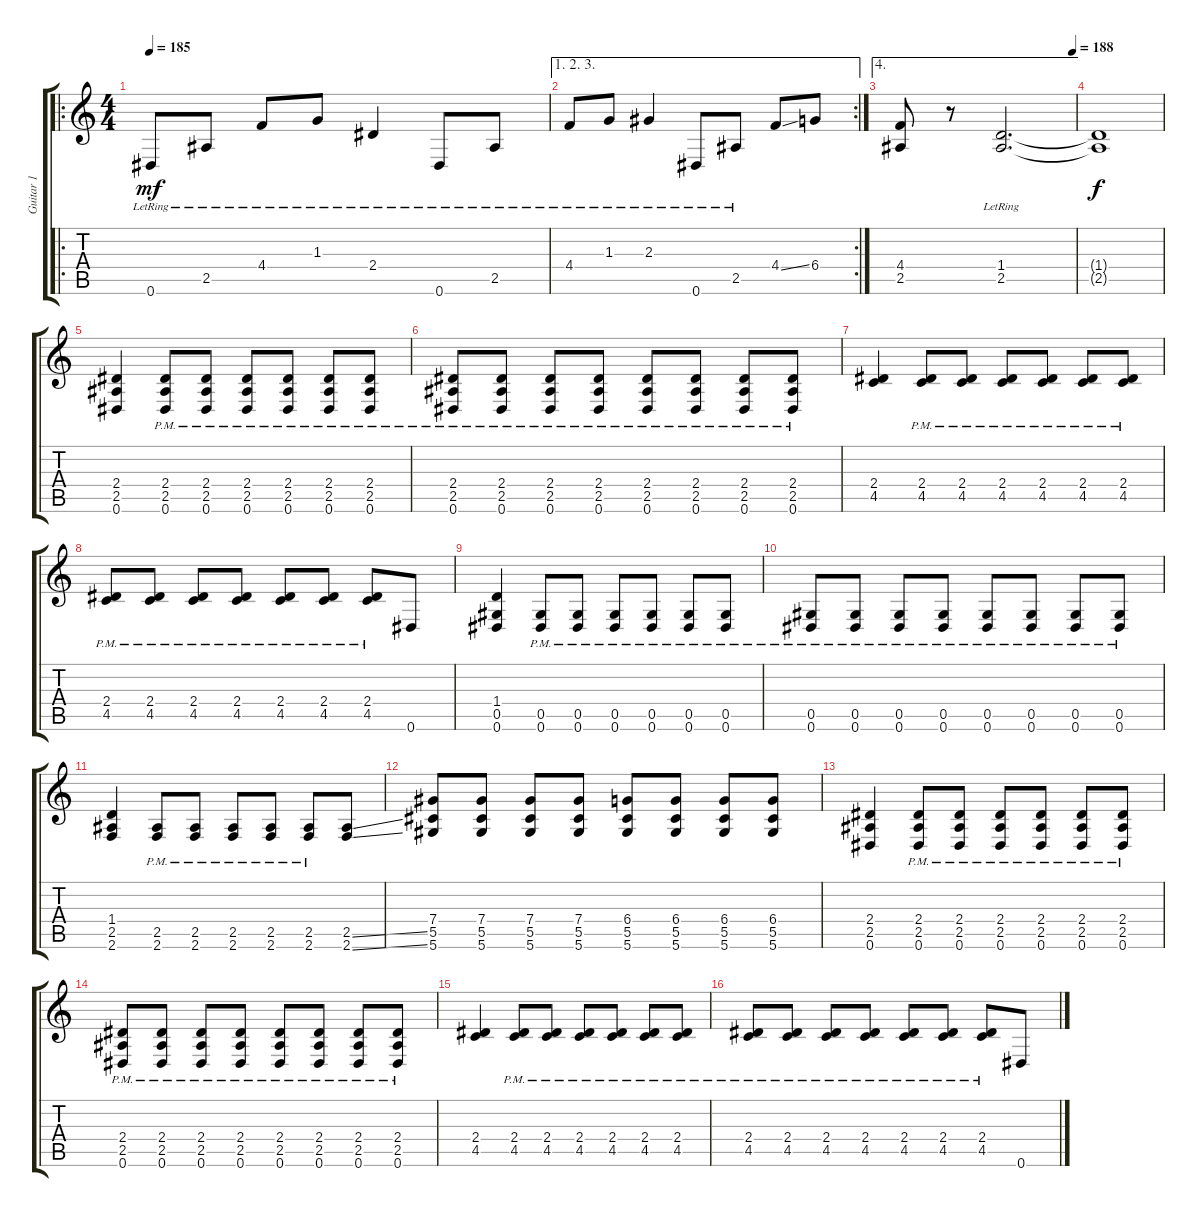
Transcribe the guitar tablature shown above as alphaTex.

\track ("Guitar 1" "Guitar 1") {instrument electricguitarclean}
\staff {score tabs}
\tuning (Eb4 Bb3 Gb3 Db3 Ab2 Eb2) {hide}
\ro
\ts (4 4)
\tempo 185
\clef g2
\ks c
0.6{lr}.8{dy mf instrument electricguitarclean} 2.5{lr}.8 4.4{lr}.8 1.3{lr}.8 2.4{lr}.4 0.6{lr}.8 2.5{lr}.8 |
\ae (1 2 3)
\rc 2
4.4{lr}.8 1.3{lr}.8 2.3{lr}.4 0.6{lr}.8 2.5{lr}.8 4.4{ss}.8 6.4.8 |
\ae 4
\tempo (188 0.984375)
(4.4 2.5).8 r.8 (1.4{lr} 2.5{lr}).2{d} |
(1.4{t} 2.5{t}).1{dy f instrument electricguitarclean} |
(2.4 2.5 0.6).4 (2.4{pm} 2.5{pm} 0.6{pm}).8 (2.4{pm} 2.5{pm} 0.6{pm}).8 (2.4{pm} 2.5{pm} 0.6{pm}).8 (2.4{pm} 2.5{pm} 0.6{pm}).8 (2.4{pm} 2.5{pm} 0.6{pm}).8 (2.4{pm} 2.5{pm} 0.6{pm}).8 |
(2.4{pm} 2.5{pm} 0.6{pm}).8 (2.4{pm} 2.5{pm} 0.6{pm}).8 (2.4{pm} 2.5{pm} 0.6{pm}).8 (2.4{pm} 2.5{pm} 0.6{pm}).8 (2.4{pm} 2.5{pm} 0.6{pm}).8 (2.4{pm} 2.5{pm} 0.6{pm}).8 (2.4{pm} 2.5{pm} 0.6{pm}).8 (2.4{pm} 2.5{pm} 0.6{pm}).8 |
(2.4 4.5).4 (2.4{pm} 4.5{pm}).8 (2.4{pm} 4.5{pm}).8 (2.4{pm} 4.5{pm}).8 (2.4{pm} 4.5{pm}).8 (2.4{pm} 4.5{pm}).8 (2.4{pm} 4.5{pm}).8 |
(2.4{pm} 4.5{pm}).8 (2.4{pm} 4.5{pm}).8 (2.4{pm} 4.5{pm}).8 (2.4{pm} 4.5{pm}).8 (2.4{pm} 4.5{pm}).8 (2.4{pm} 4.5{pm}).8 (2.4{pm} 4.5{pm}).8 0.6.8 |
(1.4 0.5 0.6).4 (0.5{pm} 0.6{pm}).8 (0.5{pm} 0.6{pm}).8 (0.5{pm} 0.6{pm}).8 (0.5{pm} 0.6{pm}).8 (0.5{pm} 0.6{pm}).8 (0.5{pm} 0.6{pm}).8 |
(0.5{pm} 0.6{pm}).8 (0.5{pm} 0.6{pm}).8 (0.5{pm} 0.6{pm}).8 (0.5{pm} 0.6{pm}).8 (0.5{pm} 0.6{pm}).8 (0.5{pm} 0.6{pm}).8 (0.5{pm} 0.6{pm}).8 (0.5{pm} 0.6{pm}).8 |
(1.4 2.5 2.6).4 (2.5{pm} 2.6{pm}).8 (2.5{pm} 2.6{pm}).8 (2.5{pm} 2.6{pm}).8 (2.5{pm} 2.6{pm}).8 (2.5{pm} 2.6{pm}).8 (2.5{ss} 2.6{ss}).8 |
(7.4 5.5 5.6).8 (7.4 5.5 5.6).8 (7.4 5.5 5.6).8 (7.4 5.5 5.6).8 (6.4 5.5 5.6).8 (6.4 5.5 5.6).8 (6.4 5.5 5.6).8 (6.4 5.5 5.6).8 |
(2.4 2.5 0.6).4 (2.4{pm} 2.5{pm} 0.6{pm}).8 (2.4{pm} 2.5{pm} 0.6{pm}).8 (2.4{pm} 2.5{pm} 0.6{pm}).8 (2.4{pm} 2.5{pm} 0.6{pm}).8 (2.4{pm} 2.5{pm} 0.6{pm}).8 (2.4{pm} 2.5{pm} 0.6{pm}).8 |
(2.4{pm} 2.5{pm} 0.6{pm}).8 (2.4{pm} 2.5{pm} 0.6{pm}).8 (2.4{pm} 2.5{pm} 0.6{pm}).8 (2.4{pm} 2.5{pm} 0.6{pm}).8 (2.4{pm} 2.5{pm} 0.6{pm}).8 (2.4{pm} 2.5{pm} 0.6{pm}).8 (2.4{pm} 2.5{pm} 0.6{pm}).8 (2.4{pm} 2.5{pm} 0.6{pm}).8 |
(2.4 4.5).4 (2.4{pm} 4.5{pm}).8 (2.4{pm} 4.5{pm}).8 (2.4{pm} 4.5{pm}).8 (2.4{pm} 4.5{pm}).8 (2.4{pm} 4.5{pm}).8 (2.4{pm} 4.5{pm}).8 |
(2.4{pm} 4.5{pm}).8 (2.4{pm} 4.5{pm}).8 (2.4{pm} 4.5{pm}).8 (2.4{pm} 4.5{pm}).8 (2.4{pm} 4.5{pm}).8 (2.4{pm} 4.5{pm}).8 (2.4{pm} 4.5{pm}).8 0.6.8
